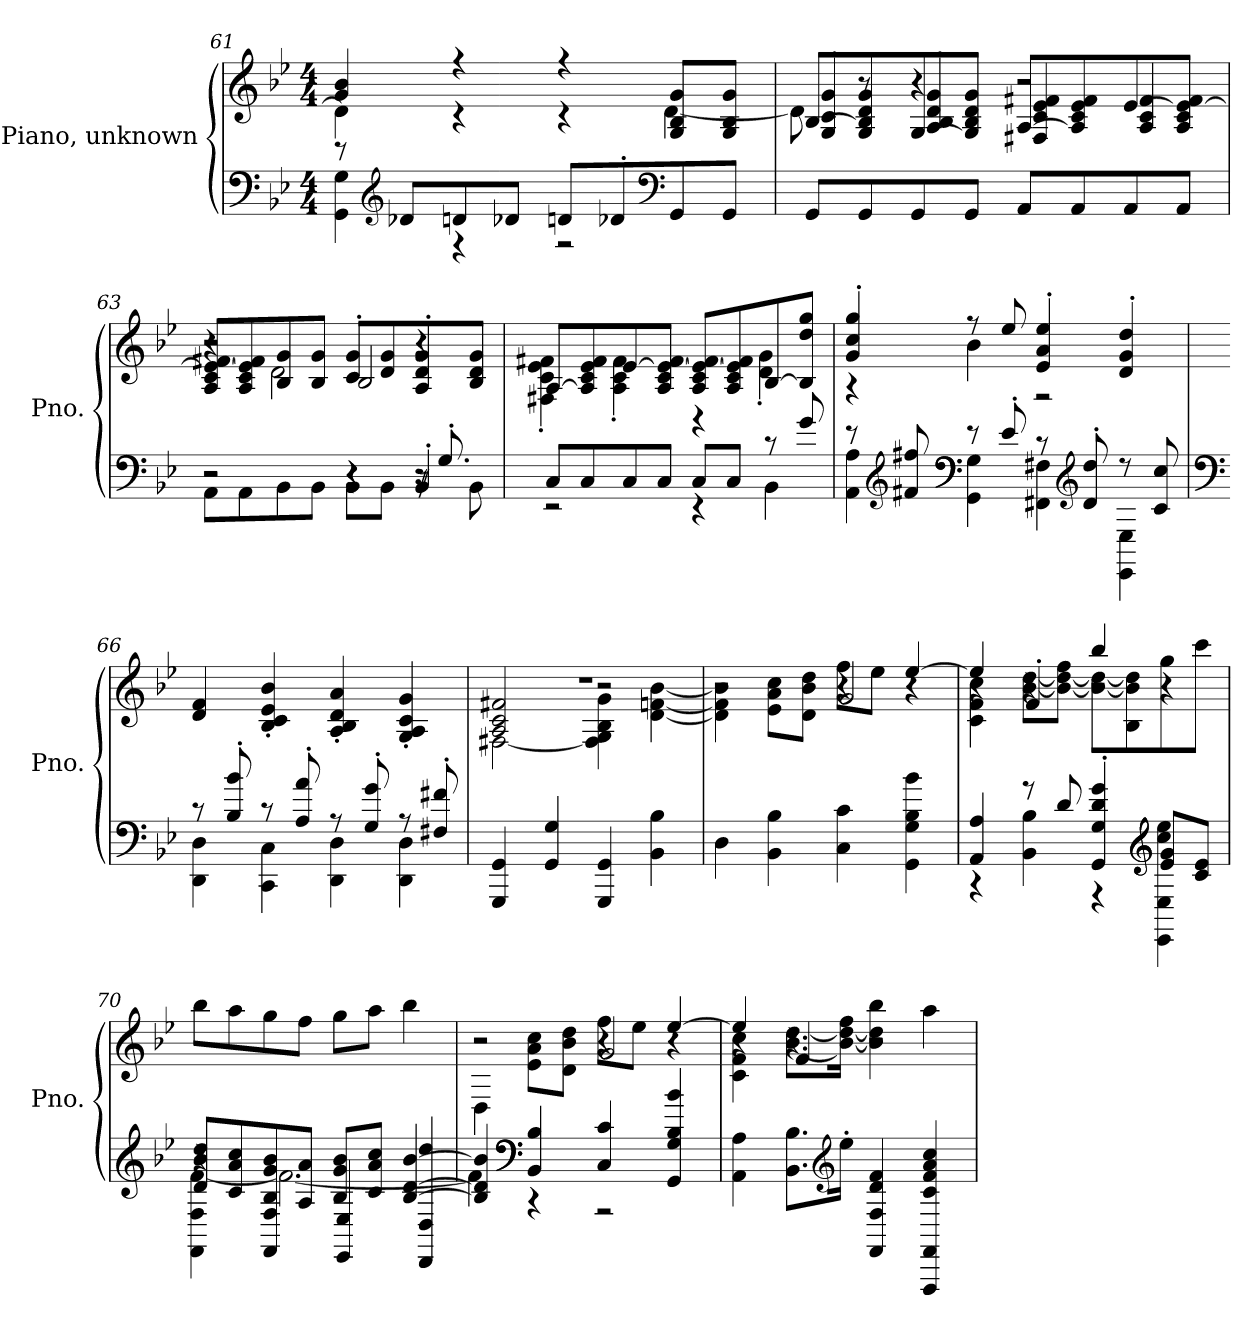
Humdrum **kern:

**kern	**kern
*part1	*part1
*staff2	*staff1
*I"Piano, unknown	*
*I'Pno.	*
*clefF4	*clefG2
*k[b-e-]	*k[b-e-]
*M4/4	*M4/4
=61	=61
*^	*^
8r	4GG\ 4G\	4g/ 4b-/	4d\]
*clefG2	*	*	*
8d-X/L	.	.	.
8dn/	4r	4r	4r
8d-X/J	.	.	.
8dn/L	2r	4r	4r
8d-X'/	.	.	.
*clefF4	*	*	*
8GG/	.	8G/ 8B-/ 8g/L	[4d\
8GG/J	.	8G/ 8B-/ 8g/J	.
*v	*v	*	*
!!LO:PB:g=z
=62	=62	=62
*	*	*^
8GG/L	[8B-/L	8d\]	4G/' 4c/' 4g/'
8GG/	8G/ 8B-/] 8d/ 8g/	8r	.
8GG/	[8G/	4r	4A/' 4B-/' 4d/' 4g/'
8GG/J	8G/] 8B-/ 8d/ 8g/J	.	.
8AA/L	[8A/L	2r	4F#X/' 4c/' 4e-/' 4f#X/'
8AA/	8A/] 8c/ 8e-/ 8f#/	.	.
8AA/	[8e-/	.	4A/' 4c/' 4f#/'
8AA/J	8A/ 8c/ 8e-/_ 8f#/J	.	.
=63	=63	=63	=63
*^	*	*	*
*	*^	*	*	*
2r	8AA\L	2r	8A/ 8c/ 8e-/_ 8f#X/L	4r	2r
.	8AA\	.	8A/ 8c/ 8e-/] 8f#/	.	.
.	8BB-\	.	8B-/ 8g/	2d\	.
.	8BB-\J	.	8B-/ 8g/J	.	.
4r	8BB-\L	4r	8c/' 8g/'L	.	2B-/
.	8BB-\J	.	8d/ 8g/	.	.
16r	8r	4BB-'/	8A/' 8d/' 8g/'	4r	.
8.G'/	.	.	.	.	.
.	8BB-\	.	8B-/ 8d/ 8g/J	.	.
*	*v	*v	*	*	*
*	*	*	*v	*v
!!LO:LB:g=z
=64	=64	=64	=64
8C/L	2r	[8A/L	4F#X\' 4c\' 4e-\' 4f#X\'
8C/	.	8A/] 8c/ 8e-/ 8f#/	.
8C/	.	[8e-/	4A\' 4c\' 4f#\'
8C/J	.	8A/ 8c/ 8e-/_ 8f#/J	.
8C/L	4r	8A/ 8c/ 8e-/_ 8f#/L	4r
8C/J	.	8A/ 8c/ 8e-/] 8f#/	.
8r	4BB-\	[8B-/	4d\' 4g\'
8g/	.	8B-/] 8dd/ 8gg/J	.
=65	=65	=65	=65
8r	4AA\ 4A\	4g/' 4cc/' 4gg/'	4r
*clefG2	*	*	*
8f#X/ 8ff#X/	.	.	.
*clefF4	*	*	*
8r	4GG\ 4G\	8r	4b-\
8e-'/	.	8ee-/	.
8r	4FF#X\ 4F#X\	4e-/' 4a/' 4ee-/'	2r
*clefG2	*	*	*
8d/' 8dd/'	.	.	.
8r	4EE-\ 4E-\	4d/' 4g/' 4dd/'	.
8c/ 8cc/	.	.	.
*	*	*v	*v
!!LO:LB:g=z
=66	=66	=66
*clefF4	*	*
8r	4DD\ 4D\	4d/ 4f/
8B-/' 8b-/'	.	.
8r	4CC\ 4C\	4B-/' 4c/' 4e-/' 4b-/'
8A/' 8a/'	.	.
8r	4DD\ 4D\	4A/' 4B-/' 4d/' 4a/'
8G/' 8g/'	.	.
8r	4DD\ 4D\	4G/' 4A/' 4c/' 4g/'
8F#X/' 8f#X/'	.	.
*v	*v	*
=67	=67
*	*^
*	*	*^
4GGG/ 4GG/	1r	[2F#X\	2A/ 2c/ 2f#X/
4GG/ 4G/	.	.	.
4GGG/ 4GG/	.	4F#\] 4G\ 4B-\ 4g\	2r
4BB-\ 4B-\	.	[4d\ [4fn\ [4b-\	.
=68	=68	=68	=68
4D\	2r	4d\] 4f\] 4b-\]	2r
4BB-\ 4B-\	.	8e-\ 8a\ 8cc\L	.
.	.	8d\ 8b-\ 8dd\J	.
4C\ 4c\	4r	8ff\L	2g/
.	.	8ee-\J	.
4GG\ 4G\ 4B-\ 4b-\	[4ee-/	4r	.
=69	=69	=69	=69
*^	*	*	*
4AA/ 4A/	4r	4ee-/]	4c\ 4f\ 4cc\	4r
8r	4BB-\ 4B-\	4r	[8b-\ [8dd\L	4f'/
8d/	.	.	8b-\_ 8dd\_ 8ff\J	.
4GG/' 4G/' 4d/' 4g/'	4r	2r	8b-\_ 8dd\_L	4bb-/
.	.	.	8B-\ 8b-\] 8dd\]	.
*clefG2	*	*	*	*
8e-/ 8g/L	4EE-\ 4E-\ 4cc\ 4ee-\	.	8gg\	4r
8c/ 8e-/J	.	.	8ccc\J	.
*	*	*v	*v	*v
!!LO:LB:g=z
=70	=70	=70
*	*^	*
8d/ 8b-/ 8dd/L	4FF\ 4F\ [4f\	4r	8bb-\L
8c/ 8a/ 8cc/	.	.	8aa\
8B-/ 8g/ 8b-/	2.f\_	4FF/ 4F/	8gg\
8A/ 8a/J	.	.	8ff\J
8B-/ 8g/ 8b-/L	.	4EE-/ 4E-/	8gg\L
8c/ 8a/ 8cc/J	.	.	8aa\J
[4B-/ [4d/ [4b-/	.	4DD/ 4D/ 4dd/	4bb-\
*	*v	*v	*
=71	=71	=71
*	*	*^
*	*	*	*^
4B-/] 4d/] 4b-/]	4f\]	2r	4D\	2r
*clefF4	*	*	*	*
4BB-/ 4B-/	4r	.	8e-\ 8a\ 8cc\L	.
.	.	.	8d\ 8b-\ 8dd\J	.
4C/ 4c/	2r	4r	8ff\L	2g/
.	.	.	8ee-\J	.
4GG/ 4G/ 4B-/ 4b-/	.	[4ee-/	4r	.
*v	*v	*	*	*
=72	=72	=72	=72
4AA\ 4A\	4ee-/]	4c\ 4f\ 4cc\	4r
8.BB-\ 8.B-\L	4r	[8.b-\ [8.dd\L	4f/
*clefG2	*	*	*
16ee-'\Jk	.	16b-\_ 16dd\_ 16ff\Jk	.
4FF/ 4F/ 4d/ 4f/	2r	4b-\] 4dd\] 4bb-\	2r
4FFF/ 4FF/ 4c/ 4f/ 4a/ 4cc/	.	4aa\	.
*	*v	*v	*v
=	=
*-	*-
